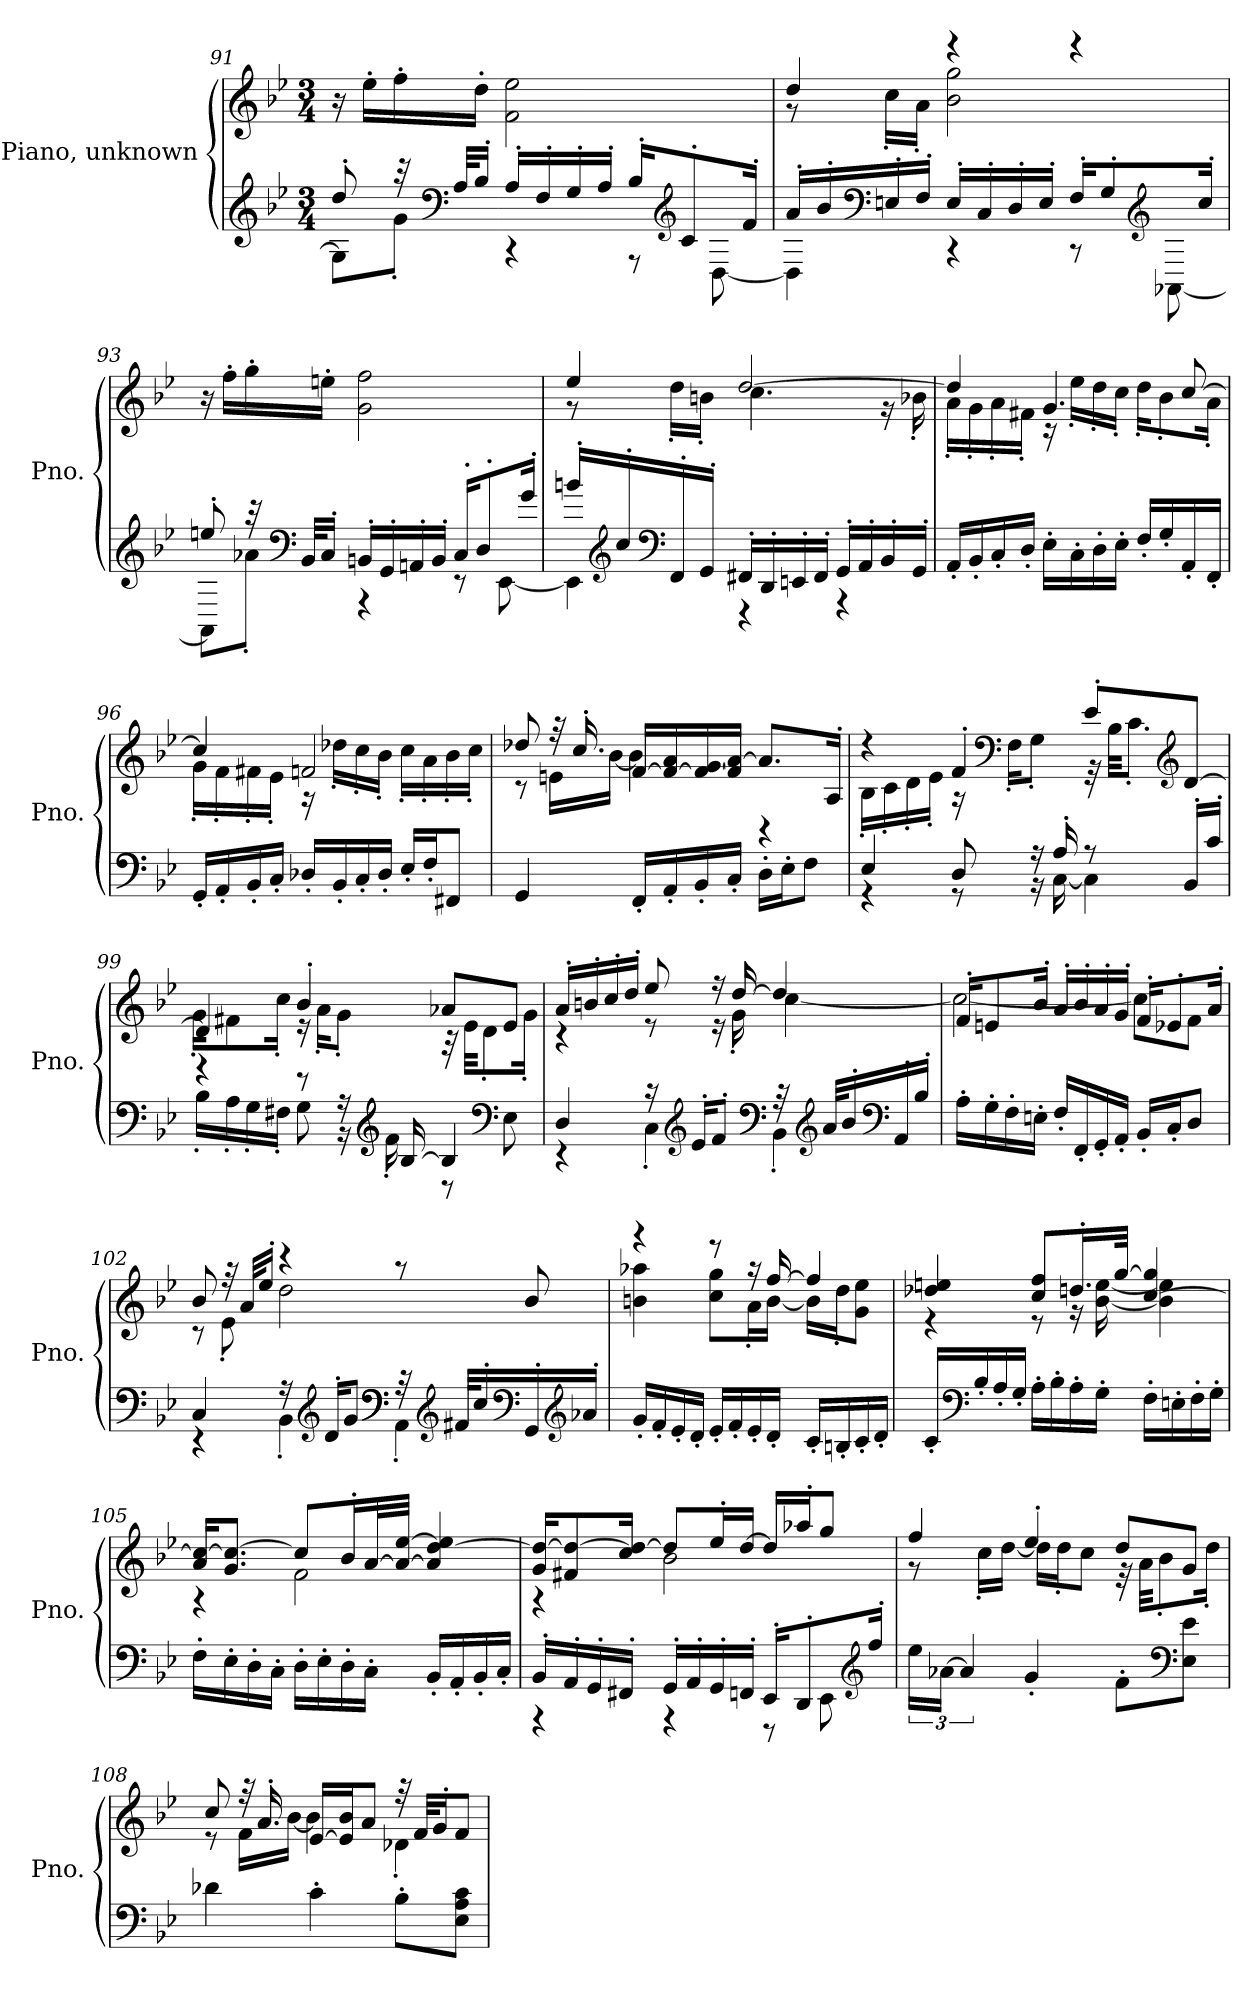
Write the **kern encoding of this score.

**kern	**kern
*part1	*part1
*staff2	*staff1
*I"Piano, unknown	*
*I'Pno.	*
!!LO:LB:g=z
*clefG2	*clefG2
*k[b-e-]	*k[b-e-]
*M3/4	*M3/4
=91	=91
*^	*
8dd'/	8G\L]	16r
.	.	16ee-'\LL
32r	8g'\J	16ff'\
*clefF4	*	*
32A/KLL	.	.
16B-'/JJ	.	16dd'\JJ
16A'/LL	4r	2f\ 2ee-\
16F'/	.	.
16G'/	.	.
16A'/JJ	.	.
16B-'/KL	8r	.
*clefG2	*	*
8c'/	.	.
.	[8D\	.
16f'/Jk	.	.
=92	=92	=92
*	*	*^
16a'/LL	4D\]	4dd/	8r
16b-'/	.	.	.
*clefF4	*	*	*
16En'/	.	.	16cc'\LL
16F'/JJ	.	.	16a'\JJ
16E'/LL	4r	4r	2b-\ 2gg\
16C'/	.	.	.
16D'/	.	.	.
16E'/JJ	.	.	.
16F'/KL	8r	4r	.
8G'/	.	.	.
*clefG2	*	*	*
.	[8AA-X\	.	.
16cc'/Jk	.	.	.
*	*	*v	*v
!!LO:PB:g=z
=93	=93	=93
8een'/	8AA-\L]	16r
.	.	16ff'\LL
32r	8a-X'\J	16gg'\
*clefF4	*	*
32BB-/KLL	.	.
16C'/JJ	.	16een'\JJ
16BBn'/LL	4r	2g\ 2ff\
16GG'/	.	.
16AAn'/	.	.
16BB'/JJ	.	.
16C'/KL	8r	.
8D'/	.	.
.	[8EE-\	.
16g'/Jk	.	.
=94	=94	=94
*	*	*^
16bn'/LL	4EE-\]	4ee-/	8r
*clefG2	*	*	*
16cc'/	.	.	.
*clefF4	*	*	*
16FF'/	.	.	16dd'\LL
16GG'/JJ	.	.	16bn'\JJ
16FF#X'/LL	4r	[2dd/	4.cc\
16DD'/	.	.	.
16EEn'/	.	.	.
16FF#'/JJ	.	.	.
16GG'/LL	4r	.	.
16AA'/	.	.	.
16BB-'/	.	.	16r
16GG'/JJ	.	.	16b-X'\
*v	*v	*	*
!!LO:LB:g=z	!!
=95	=95	=95
16AA'/LL	4dd/]	16a'\LL
16BB-'/	.	16g'\
16C'/	.	16a'\
16D'/JJ	.	16f#X'\JJ
16E-'\LL	4.g/	16r
16C'\	.	16ee-'\LL
16D'\	.	16dd'\
16E-'\JJ	.	16cc'\JJ
16F'/LL	.	16dd'\KL
16G'/	.	8b-'\
16AA'/	[8cc/	.
16FF'/JJ	.	16a'\Jk
=96	=96	=96
16GG'/LL	4cc/]	16g'\LL
16AA'/	.	16f'\
16BB-'/	.	16f#X'\
16C'/JJ	.	16e-'\JJ
16D-X'/LL	2fn/	16r
16BB-'/	.	16dd-X'\LL
16C'/	.	16cc'\
16D-'/JJ	.	16b-'\JJ
16E-'/LL	.	16cc'\LL
16F'/J	.	16a'\
8FF#X/J	.	16b-'\
.	.	16cc'\JJ
!!LO:LB:g=z	!!
=97	=97	=97
4GG/	8dd-X/	8r
.	32r	16en\LL
.	16.cc'/	.
.	.	[16b-\JJ
16FF'/LL	[16f/LL	4b-\]
16AA'/	16f/_ 16a/	.
16BB-'/	16f/_ 16g/	.
16C'/JJ	16f/] [16a/JJ	.
16D'\LL	8.a/L]	4r
16E-'\J	.	.
8F\J	.	.
.	16A'/Jk	.
=98	=98	=98
*^	*	*
4E-/	4r	4r	16B-'\LL
.	.	.	16c'\
.	.	.	16d'\
.	.	.	16e-'\JJ
8D/	8r	4f'/	16r
*	*	*clefF4	*
.	.	.	16F'\KL
16r	16r	.	8G'\J
16A'/	[16C\	.	.
8r	4C\]	8e-'/L	32r
.	.	.	32B-\KKL
.	.	.	8.c'\J
*	*	*clefG2	*
16BB-'/LL	.	[8d/J	.
16c'/JJ	.	.	.
!!LO:LB:g=z	!!
=99	=99	=99	=99
4r	16B-'\LL	4d/]	16g'\KL
.	16A'\	.	8f#X\
.	16G'\	.	.
.	16F#X'\JJ	.	16cc'\Jk
8r	8G\	4b-'/	16r
.	.	.	16a'\KL
16r	16r	.	8g'\J
*clefG2	*	*	*
[16B-/	16f'\	.	.
4B-/]	8r	8a-X/L	32r
.	.	.	32e-\KKL
.	.	.	8d'\
*clefF4	*	*	*
.	8E-\	8e-/J	.
.	.	.	16g'\Jk
=100	=100	=100	=100
4D/	4r	16a'/LL	4r
.	.	16bn'/	.
.	.	16cc'/	.
.	.	16dd'/JJ	.
16r	4C'\	8ee-/	8r
*clefG2	*	*	*
16e-'/KL	.	.	.
8f'/J	.	16r	16r
.	.	[16dd/	16g'\
*clefF4	*	*	*
32r	4BB-'\	4dd/]	[4cc\
*clefG2	*	*	*
32a/KLL	.	.	.
16b-'/	.	.	.
*clefF4	*	*	*
16AA'/	.	.	.
16B-'/JJ	.	.	.
*v	*v	*	*
!!LO:LB:g=z	!!
=101	=101	=101
16A'\LL	16f'/KL	2cc\_
16G'\	8en/	.
16F'\	.	.
16En'\JJ	16b-'/Jk	.
16F'/LL	16a'/LL	.
16FF'/	16b-'/	.
16GG'/	16a'/	.
16AA'/JJ	16g'/JJ	.
16BB-'/LL	16f'/KL	8cc\L]
16C'/J	8e-X'/	.
8D/J	.	8f\J
.	16a'/Jk	.
=102	=102	=102
*^	*	*
4C/	4r	8b-/	8r
.	.	32r	8e-'\
.	.	32a/KLL	.
.	.	16ee-'/JJ	.
16r	4BB-'\	4r	2dd\
*clefG2	*	*	*
16d'/KL	.	.	.
8g/J	.	.	.
*clefF4	*	*	*
32r	4AA'\	8r	.
*clefG2	*	*	*
32f#X/KLL	.	.	.
16cc'/	.	.	.
*clefF4	*	*	*
16GG'/	.	8b-/	.
*clefG2	*	*	*
16a-X'/JJ	.	.	.
*v	*v	*	*
!!LO:LB:g=z	!!
=103	=103	=103
16g'/LL	4r	4bn\ 4aa-X\
16f'/	.	.
16e-'/	.	.
16d'/JJ	.	.
16e-'/LL	8r	8cc\ 8gg\L
16f'/	.	.
16e-'/	16r	16a'\L
16d'/JJ	[16ff/	[16b\JJ
16c'/LL	4ff/]	16b\LL]
16Bn'/	.	16dd'\J
16c'/	.	8g\ 8ee-\J
16d'/JJ	.	.
=104	=104	=104
16c'/LL	4dd-X/ 4een/	4r
*clefF4	*	*
16B-'/	.	.
16A'/	.	.
16G'/JJ	.	.
16A'\LL	8cc/ 8ff/L	8r
16B-'\	.	.
16A'\	16.ddn'/L	16r
16G'\JJ	.	[16b-\ [16ee\
.	[32gg/JJk	.
16F'\LL	[4cc/ 4gg/]	4b-\] 4ee\]
16En'\	.	.
16F'\	.	.
16G'\JJ	.	.
!!LO:PB:g=z	!!
=105	=105	=105
16F'\LL	16a/ 16cc/_KL	4r
16E-'\	8.g/ 8.cc/_J	.
16D'\	.	.
16C'\JJ	.	.
16D'\LL	8cc/L]	2f\
16E-'\	.	.
16D'\	16b-'/L	.
16C'\JJ	[32a/L	.
.	32a/_ [32ee-/JJJ	.
16BB-'/LL	4a/] [4dd/ 4ee-/]	.
16AA'/	.	.
16BB-'/	.	.
16C'/JJ	.	.
=106	=106	=106
*^	*	*
16BB-'/LL	4r	16g/ 16dd/_KL	4r
16AA'/	.	8f#X/ 8dd/_	.
16GG'/	.	.	.
16FF#X'/JJ	.	16cc/ 16dd/_Jk	.
16GG'/LL	4r	8dd/L]	2b-\
16AA'/	.	.	.
16GG'/	.	16ee-'/L	.
16FFn'/JJ	.	[16dd/JJ	.
16EE-'/KL	8r	16dd/LL]	.
8DD'/	.	16aa-X'/J	.
.	8EE-\	8gg/J	.
*clefG2	*	*	*
16ff'/Jk	.	.	.
*v	*v	*	*
!!LO:LB:g=z	!!
=107	=107	=107
24ee-\LL	4ff/	8r
[24a-X\JJ	.	.
6a-/]	.	.
.	.	16cc'\LL
.	.	[16dd\JJ
4g'/	4ee-'/	16dd\LL]
.	.	16dd'\J
.	.	8cc\J
8f'\L	8dd/L	32r
.	.	32a\KKL
.	.	8b-'\
*clefF4	*	*
8E-\ 8e-\J	8g/J	.
.	.	16dd'\Jk
=108	=108	=108
4d-X\	8cc/	8r
.	32r	16f\LL
.	16.a'/	.
.	.	[16b-\JJ
4c'\	[16e-/LL	4b-\]
.	16e-/] 16b-/J	.
.	8a/J	.
8B-'\L	32r	4d-X'\
.	32f/KLL	.
.	16g'/J	.
8E-\ 8A\ 8c\J	8f/J	.
*	*v	*v
=	=
*-	*-
